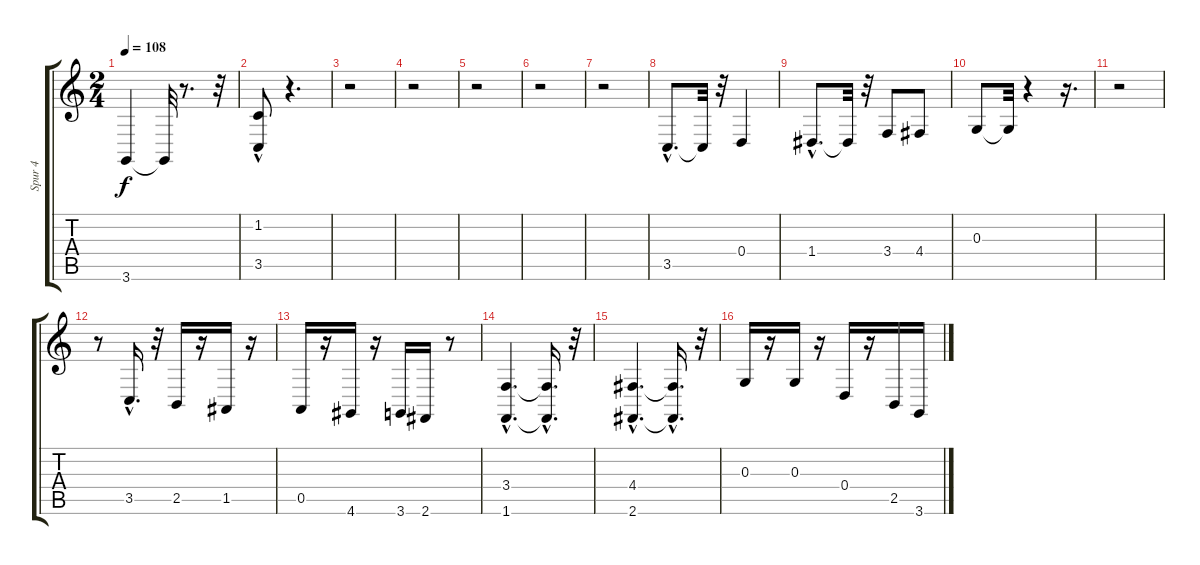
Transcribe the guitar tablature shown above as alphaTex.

\track ("Spur 4" "Spur 4") {instrument trombone}
\staff {score tabs}
\tuning (E4 B3 G3 D3 A2 E2) {hide}
\ts (2 4)
\tempo 108
\clef g2
\ks c
3.6.4{dy f} 3.6{t}.32 r.8{d} r.32 |
(1.2{hac} 3.5).8 r.4{d} |
r.2 |
r.2 |
r.2 |
r.2 |
r.2 |
3.5{hac}.8{d} 3.5{t}.32 r.32 0.4.4 |
1.4{hac}.8{d} 1.4{t}.32 r.32 3.4.8 4.4.8 |
0.3.8 0.3{t}.32 r.4 r.16{d} |
r.2 |
r.8 3.5{hac}.16{d} r.32 2.5.16 r.16 1.5.16 r.16 |
0.5.16 r.16 4.6.16 r.16 3.6.16 2.6.16 r.8 |
(3.4{hac} 1.6{hac}).4{d} (3.4{t} 1.6{hac t}).16{d} r.32 |
(4.4{hac} 2.6{hac}).4{d} (4.4{hac t} 2.6{hac t}).16{d} r.32 |
0.3.16 r.16 0.3.16 r.16 0.4.16 r.16 2.5.16 3.6.16
